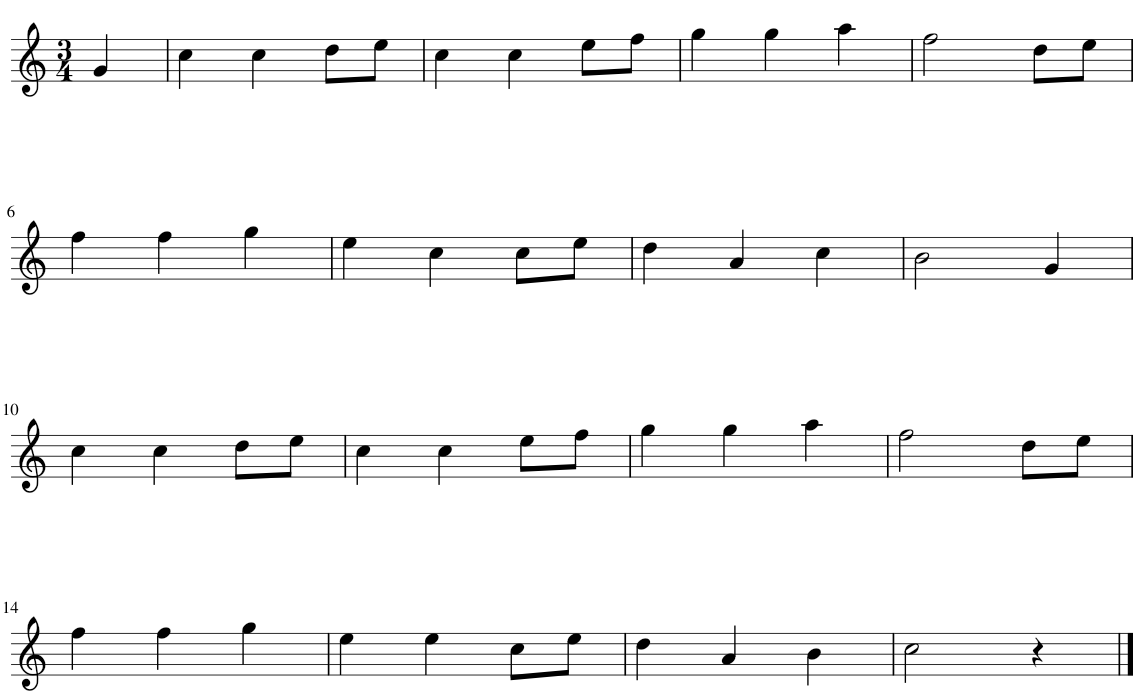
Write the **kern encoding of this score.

**kern
*part1
*staff1
*I"Piano, Flute
*clefG2
*k[]
*M3/4
=1
4g/
=2
4cc\
4cc\
8dd\L
8ee\J
=3
4cc\
4cc\
8ee\L
8ff\J
=4
4gg\
4gg\
4aa\
=5
2ff\
8dd\L
8ee\J
!!LO:LB:g=z
=6
4ff\
4ff\
4gg\
=7
4ee\
4cc\
8cc\L
8ee\J
=8
4dd\
4a/
4cc\
=9
2b\
4g/
!!LO:LB:g=z
=10
4cc\
4cc\
8dd\L
8ee\J
=11
4cc\
4cc\
8ee\L
8ff\J
=12
4gg\
4gg\
4aa\
=13
2ff\
8dd\L
8ee\J
!!LO:LB:g=z
=14
4ff\
4ff\
4gg\
=15
4ee\
4ee\
8cc\L
8ee\J
=16
4dd\
4a/
4b\
=17
2cc\
4r
==
*-
